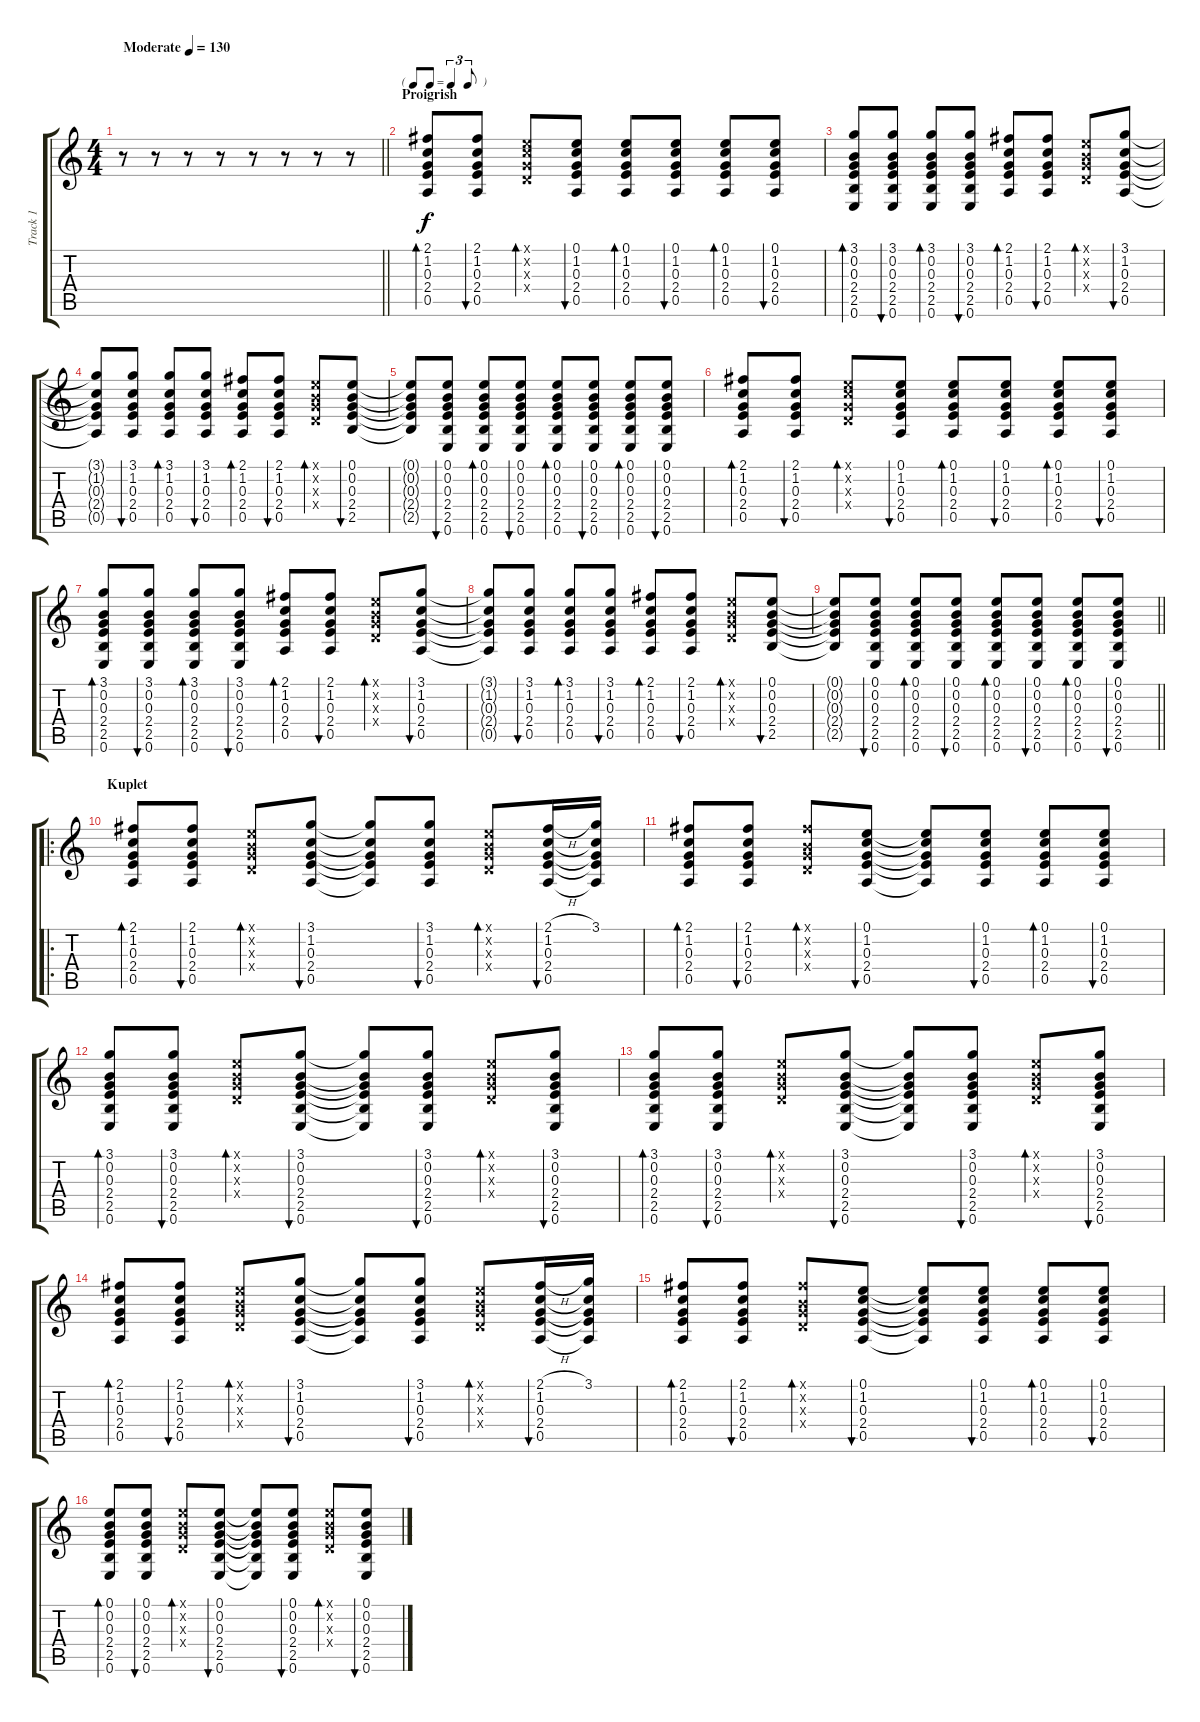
\track ("Track 1" "Track 1") {instrument acousticguitarsteel}
\staff {score tabs}
\tuning (E4 B3 G3 D3 A2 E2) {hide}
\ts (4 4)
\tempo (130 "Moderate")
\clef g2
\barLineRight lightlight
\ks c
r.8{dy f instrument acousticguitarsteel} r.8 r.8 r.8 r.8 r.8 r.8 r.8 |
\tf triplet8th
\section ("" "Proigrish")
(2.1 1.2 0.3 2.4 0.5).8{bd 60} (2.1 1.2 0.3 2.4 0.5).8{bu 60} (0.1{x} 1.2{x} 0.3{x} 0.4{x}).8{bd 60} (0.1 1.2 0.3 2.4 0.5).8{bu 60} (0.1 1.2 0.3 2.4 0.5).8{bd 60} (0.1 1.2 0.3 2.4 0.5).8{bu 60} (0.1 1.2 0.3 2.4 0.5).8{bd 60} (0.1 1.2 0.3 2.4 0.5).8{bu 60} |
(3.1 0.2 0.3 2.4 2.5 0.6).8{bd 60} (3.1 0.2 0.3 2.4 2.5 0.6).8{bu 60} (3.1 0.2 0.3 2.4 2.5 0.6).8{bd 60} (3.1 0.2 0.3 2.4 2.5 0.6).8{bu 60} (2.1 1.2 0.3 2.4 0.5).8{bd 60} (2.1 1.2 0.3 2.4 0.5).8{bu 60} (0.1{x} 0.2{x} 0.3{x} 0.4{x}).8{bd 60} (3.1 1.2 0.3 2.4 0.5).8{bu 60} |
(3.1{t} 1.2{t} 0.3{t} 2.4{t} 0.5{t}).8 (3.1 1.2 0.3 2.4 0.5).8{bu 60} (3.1 1.2 0.3 2.4 0.5).8{bd 60} (3.1 1.2 0.3 2.4 0.5).8{bu 60} (2.1 1.2 0.3 2.4 0.5).8{bd 60} (2.1 1.2 0.3 2.4 0.5).8{bu 60} (0.1{x} 0.2{x} 0.3{x} 0.4{x}).8{bd 60} (0.1 0.2 0.3 2.4 2.5).8{bu 60} |
(0.1{t} 0.2{t} 0.3{t} 2.4{t} 2.5{t}).8 (0.1 0.2 0.3 2.4 2.5 0.6).8{bu 60} (0.1 0.2 0.3 2.4 2.5 0.6).8{bd 60} (0.1 0.2 0.3 2.4 2.5 0.6).8{bu 60} (0.1 0.2 0.3 2.4 2.5 0.6).8{bd 60} (0.1 0.2 0.3 2.4 2.5 0.6).8{bu 60} (0.1 0.2 0.3 2.4 2.5 0.6).8{bd 60} (0.1 0.2 0.3 2.4 2.5 0.6).8{bu 60} |
(2.1 1.2 0.3 2.4 0.5).8{bd 60} (2.1 1.2 0.3 2.4 0.5).8{bu 60} (0.1{x} 1.2{x} 0.3{x} 0.4{x}).8{bd 60} (0.1 1.2 0.3 2.4 0.5).8{bu 60} (0.1 1.2 0.3 2.4 0.5).8{bd 60} (0.1 1.2 0.3 2.4 0.5).8{bu 60} (0.1 1.2 0.3 2.4 0.5).8{bd 60} (0.1 1.2 0.3 2.4 0.5).8{bu 60} |
(3.1 0.2 0.3 2.4 2.5 0.6).8{bd 60} (3.1 0.2 0.3 2.4 2.5 0.6).8{bu 60} (3.1 0.2 0.3 2.4 2.5 0.6).8{bd 60} (3.1 0.2 0.3 2.4 2.5 0.6).8{bu 60} (2.1 1.2 0.3 2.4 0.5).8{bd 60} (2.1 1.2 0.3 2.4 0.5).8{bu 60} (0.1{x} 0.2{x} 0.3{x} 0.4{x}).8{bd 60} (3.1 1.2 0.3 2.4 0.5).8{bu 60} |
(3.1{t} 1.2{t} 0.3{t} 2.4{t} 0.5{t}).8 (3.1 1.2 0.3 2.4 0.5).8{bu 60} (3.1 1.2 0.3 2.4 0.5).8{bd 60} (3.1 1.2 0.3 2.4 0.5).8{bu 60} (2.1 1.2 0.3 2.4 0.5).8{bd 60} (2.1 1.2 0.3 2.4 0.5).8{bu 60} (0.1{x} 0.2{x} 0.3{x} 0.4{x}).8{bd 60} (0.1 0.2 0.3 2.4 2.5).8{bu 60} |
\barLineRight lightlight
(0.1{t} 0.2{t} 0.3{t} 2.4{t} 2.5{t}).8 (0.1 0.2 0.3 2.4 2.5 0.6).8{bu 60} (0.1 0.2 0.3 2.4 2.5 0.6).8{bd 60} (0.1 0.2 0.3 2.4 2.5 0.6).8{bu 60} (0.1 0.2 0.3 2.4 2.5 0.6).8{bd 60} (0.1 0.2 0.3 2.4 2.5 0.6).8{bu 60} (0.1 0.2 0.3 2.4 2.5 0.6).8{bd 60} (0.1 0.2 0.3 2.4 2.5 0.6).8{bu 60} |
\ro
\section ("" "Kuplet")
(2.1 1.2 0.3 2.4 0.5).8{bd 60} (2.1 1.2 0.3 2.4 0.5).8{bu 60} (0.1{x} 0.2{x} 0.3{x} 0.4{x}).8{bd 60} (3.1 1.2 0.3 2.4 0.5).8{bu 60} (3.1{t} 1.2{t} 0.3{t} 2.4{t} 0.5{t}).8 (3.1 1.2 0.3 2.4 0.5).8{bu 60} (0.1{x} 0.2{x} 0.3{x} 0.4{x}).8{bd 60} (2.1{h} 1.2 0.3 2.4 0.5).16{bu 60} (3.1 1.2{t} 0.3{t} 2.4{t} 0.5{t}).16 |
(2.1 1.2 0.3 2.4 0.5).8{bd 60} (2.1 1.2 0.3 2.4 0.5).8{bu 60} (2.1{x} 0.2{x} 0.3{x} 0.4{x}).8{bd 60} (0.1 1.2 0.3 2.4 0.5).8{bu 60} (0.1{t} 1.2{t} 0.3{t} 2.4{t} 0.5{t}).8 (0.1 1.2 0.3 2.4 0.5).8{bu 60} (0.1 1.2 0.3 2.4 0.5).8{bd 60} (0.1 1.2 0.3 2.4 0.5).8{bu 60} |
(3.1 0.2 0.3 2.4 2.5 0.6).8{bd 60} (3.1 0.2 0.3 2.4 2.5 0.6).8{bu 60} (0.1{x} 0.2{x} 0.3{x} 0.4{x}).8{bd 60} (3.1 0.2 0.3 2.4 2.5 0.6).8{bu 60} (3.1{t} 0.2{t} 0.3{t} 2.4{t} 2.5{t} 0.6{t}).8 (3.1 0.2 0.3 2.4 2.5 0.6).8{bu 60} (0.1{x} 0.2{x} 0.3{x} 0.4{x}).8{bd 60} (3.1 0.2 0.3 2.4 2.5 0.6).8{bu 60} |
(3.1 0.2 0.3 2.4 2.5 0.6).8{bd 60} (3.1 0.2 0.3 2.4 2.5 0.6).8{bu 60} (0.1{x} 0.2{x} 0.3{x} 0.4{x}).8{bd 60} (3.1 0.2 0.3 2.4 2.5 0.6).8{bu 60} (3.1{t} 0.2{t} 0.3{t} 2.4{t} 2.5{t} 0.6{t}).8 (3.1 0.2 0.3 2.4 2.5 0.6).8{bu 60} (0.1{x} 0.2{x} 0.3{x} 0.4{x}).8{bd 60} (3.1 0.2 0.3 2.4 2.5 0.6).8{bu 60} |
(2.1 1.2 0.3 2.4 0.5).8{bd 60} (2.1 1.2 0.3 2.4 0.5).8{bu 60} (0.1{x} 0.2{x} 0.3{x} 0.4{x}).8{bd 60} (3.1 1.2 0.3 2.4 0.5).8{bu 60} (3.1{t} 1.2{t} 0.3{t} 2.4{t} 0.5{t}).8 (3.1 1.2 0.3 2.4 0.5).8{bu 60} (0.1{x} 0.2{x} 0.3{x} 0.4{x}).8{bd 60} (2.1{h} 1.2 0.3 2.4 0.5).16{bu 60} (3.1 1.2{t} 0.3{t} 2.4{t} 0.5{t}).16 |
(2.1 1.2 0.3 2.4 0.5).8{bd 60} (2.1 1.2 0.3 2.4 0.5).8{bu 60} (2.1{x} 0.2{x} 0.3{x} 0.4{x}).8{bd 60} (0.1 1.2 0.3 2.4 0.5).8{bu 60} (0.1{t} 1.2{t} 0.3{t} 2.4{t} 0.5{t}).8 (0.1 1.2 0.3 2.4 0.5).8{bu 60} (0.1 1.2 0.3 2.4 0.5).8{bd 60} (0.1 1.2 0.3 2.4 0.5).8{bu 60} |
(0.1 0.2 0.3 2.4 2.5 0.6).8{bd 60} (0.1 0.2 0.3 2.4 2.5 0.6).8{bu 60} (0.1{x} 0.2{x} 0.3{x} 0.4{x}).8{bd 60} (0.1 0.2 0.3 2.4 2.5 0.6).8{bu 60} (0.1{t} 0.2{t} 0.3{t} 2.4{t} 2.5{t} 0.6{t}).8 (0.1 0.2 0.3 2.4 2.5 0.6).8{bu 60} (0.1{x} 0.2{x} 0.3{x} 0.4{x}).8{bd 60} (0.1 0.2 0.3 2.4 2.5 0.6).8{bu 60}
